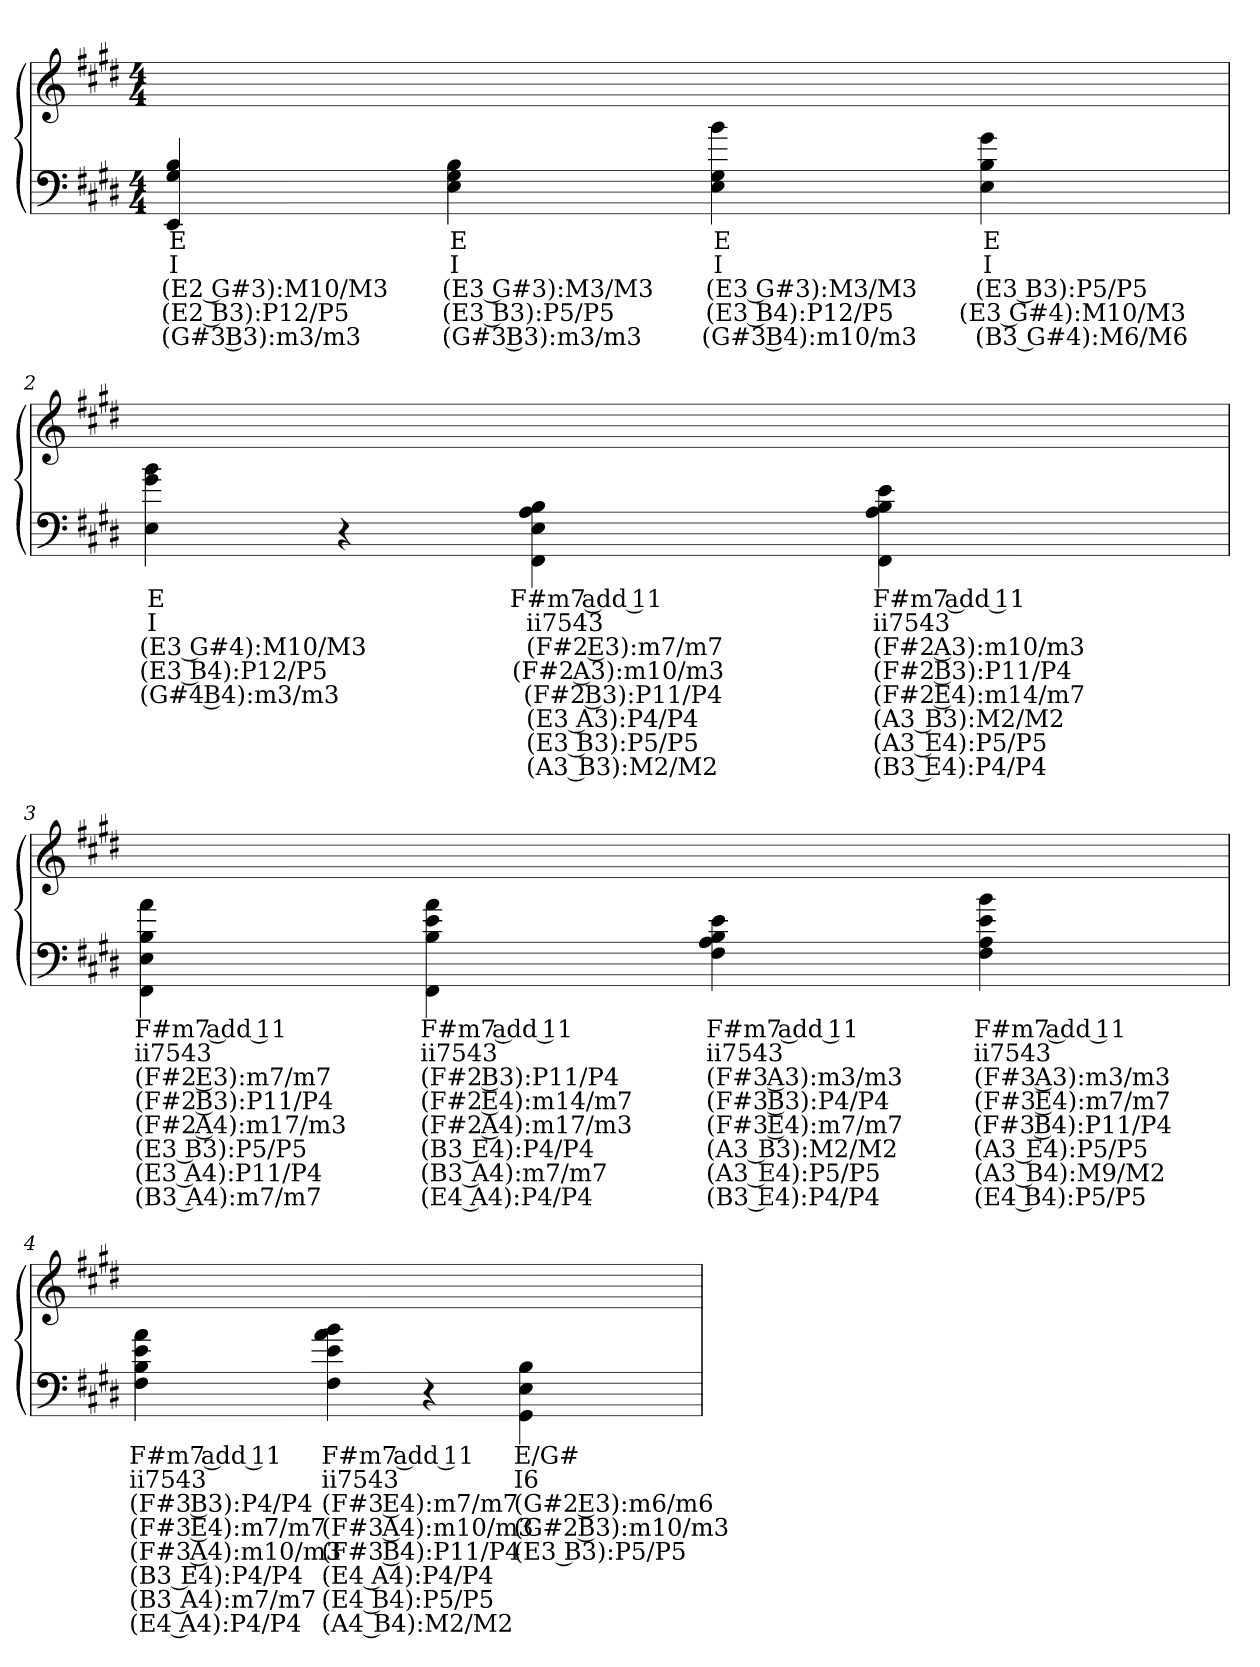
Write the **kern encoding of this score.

**kern	**text	**text	**text	**text	**text	**text	**text	**text	**kern
*part2	*part2	*part2	*part2	*part2	*part2	*part2	*part2	*part2	*part1
*staff2	*staff2	*staff2	*staff2	*staff2	*staff2	*staff2	*staff2	*staff2	*staff1
*clefF4	*	*	*	*	*	*	*	*	*clefG2
*k[f#c#g#d#]	*	*	*	*	*	*	*	*	*k[f#c#g#d#]
*E:	*	*	*	*	*	*	*	*	*E:
*M4/4	*	*	*	*	*	*	*	*	*M4/4
*MM60	*	*	*	*	*	*	*	*	*MM60
=1	=1	=1	=1	=1	=1	=1	=1	=1	=1
4EE 4G# 4B	E	I	(E2 G#3):M10/M3	(E2 B3):P12/P5	(G#3 B3):m3/m3	.	.	.	1ryy
4E 4G# 4B	E	I	(E3 G#3):M3/M3	(E3 B3):P5/P5	(G#3 B3):m3/m3	.	.	.	.
4E 4G# 4b	E	I	(E3 G#3):M3/M3	(E3 B4):P12/P5	(G#3 B4):m10/m3	.	.	.	.
4E 4B 4g#	E	I	(E3 B3):P5/P5	(E3 G#4):M10/M3	(B3 G#4):M6/M6	.	.	.	.
=2	=2	=2	=2	=2	=2	=2	=2	=2	=2
4E 4g# 4b	E	I	(E3 G#4):M10/M3	(E3 B4):P12/P5	(G#4 B4):m3/m3	.	.	.	1ryy
4r	.	.	.	.	.	.	.	.	.
4FF# 4E 4A 4B	F#m7 add 11	ii7543	(F#2 E3):m7/m7	(F#2 A3):m10/m3	(F#2 B3):P11/P4	(E3 A3):P4/P4	(E3 B3):P5/P5	(A3 B3):M2/M2	.
4FF# 4A 4B 4e	F#m7 add 11	ii7543	(F#2 A3):m10/m3	(F#2 B3):P11/P4	(F#2 E4):m14/m7	(A3 B3):M2/M2	(A3 E4):P5/P5	(B3 E4):P4/P4	.
=3	=3	=3	=3	=3	=3	=3	=3	=3	=3
4FF# 4E 4B 4a	F#m7 add 11	ii7543	(F#2 E3):m7/m7	(F#2 B3):P11/P4	(F#2 A4):m17/m3	(E3 B3):P5/P5	(E3 A4):P11/P4	(B3 A4):m7/m7	1ryy
4FF# 4B 4e 4a	F#m7 add 11	ii7543	(F#2 B3):P11/P4	(F#2 E4):m14/m7	(F#2 A4):m17/m3	(B3 E4):P4/P4	(B3 A4):m7/m7	(E4 A4):P4/P4	.
4F# 4A 4B 4e	F#m7 add 11	ii7543	(F#3 A3):m3/m3	(F#3 B3):P4/P4	(F#3 E4):m7/m7	(A3 B3):M2/M2	(A3 E4):P5/P5	(B3 E4):P4/P4	.
4F# 4A 4e 4b	F#m7 add 11	ii7543	(F#3 A3):m3/m3	(F#3 E4):m7/m7	(F#3 B4):P11/P4	(A3 E4):P5/P5	(A3 B4):M9/M2	(E4 B4):P5/P5	.
=4	=4	=4	=4	=4	=4	=4	=4	=4	=4
4F# 4B 4e 4a	F#m7 add 11	ii7543	(F#3 B3):P4/P4	(F#3 E4):m7/m7	(F#3 A4):m10/m3	(B3 E4):P4/P4	(B3 A4):m7/m7	(E4 A4):P4/P4	1ryy
4F# 4e 4a 4b	F#m7 add 11	ii7543	(F#3 E4):m7/m7	(F#3 A4):m10/m3	(F#3 B4):P11/P4	(E4 A4):P4/P4	(E4 B4):P5/P5	(A4 B4):M2/M2	.
4r	.	.	.	.	.	.	.	.	.
4GG# 4E 4B	E/G#	I6	(G#2 E3):m6/m6	(G#2 B3):m10/m3	(E3 B3):P5/P5	.	.	.	.
=	=	=	=	=	=	=	=	=	=
*-	*-	*-	*-	*-	*-	*-	*-	*-	*-
